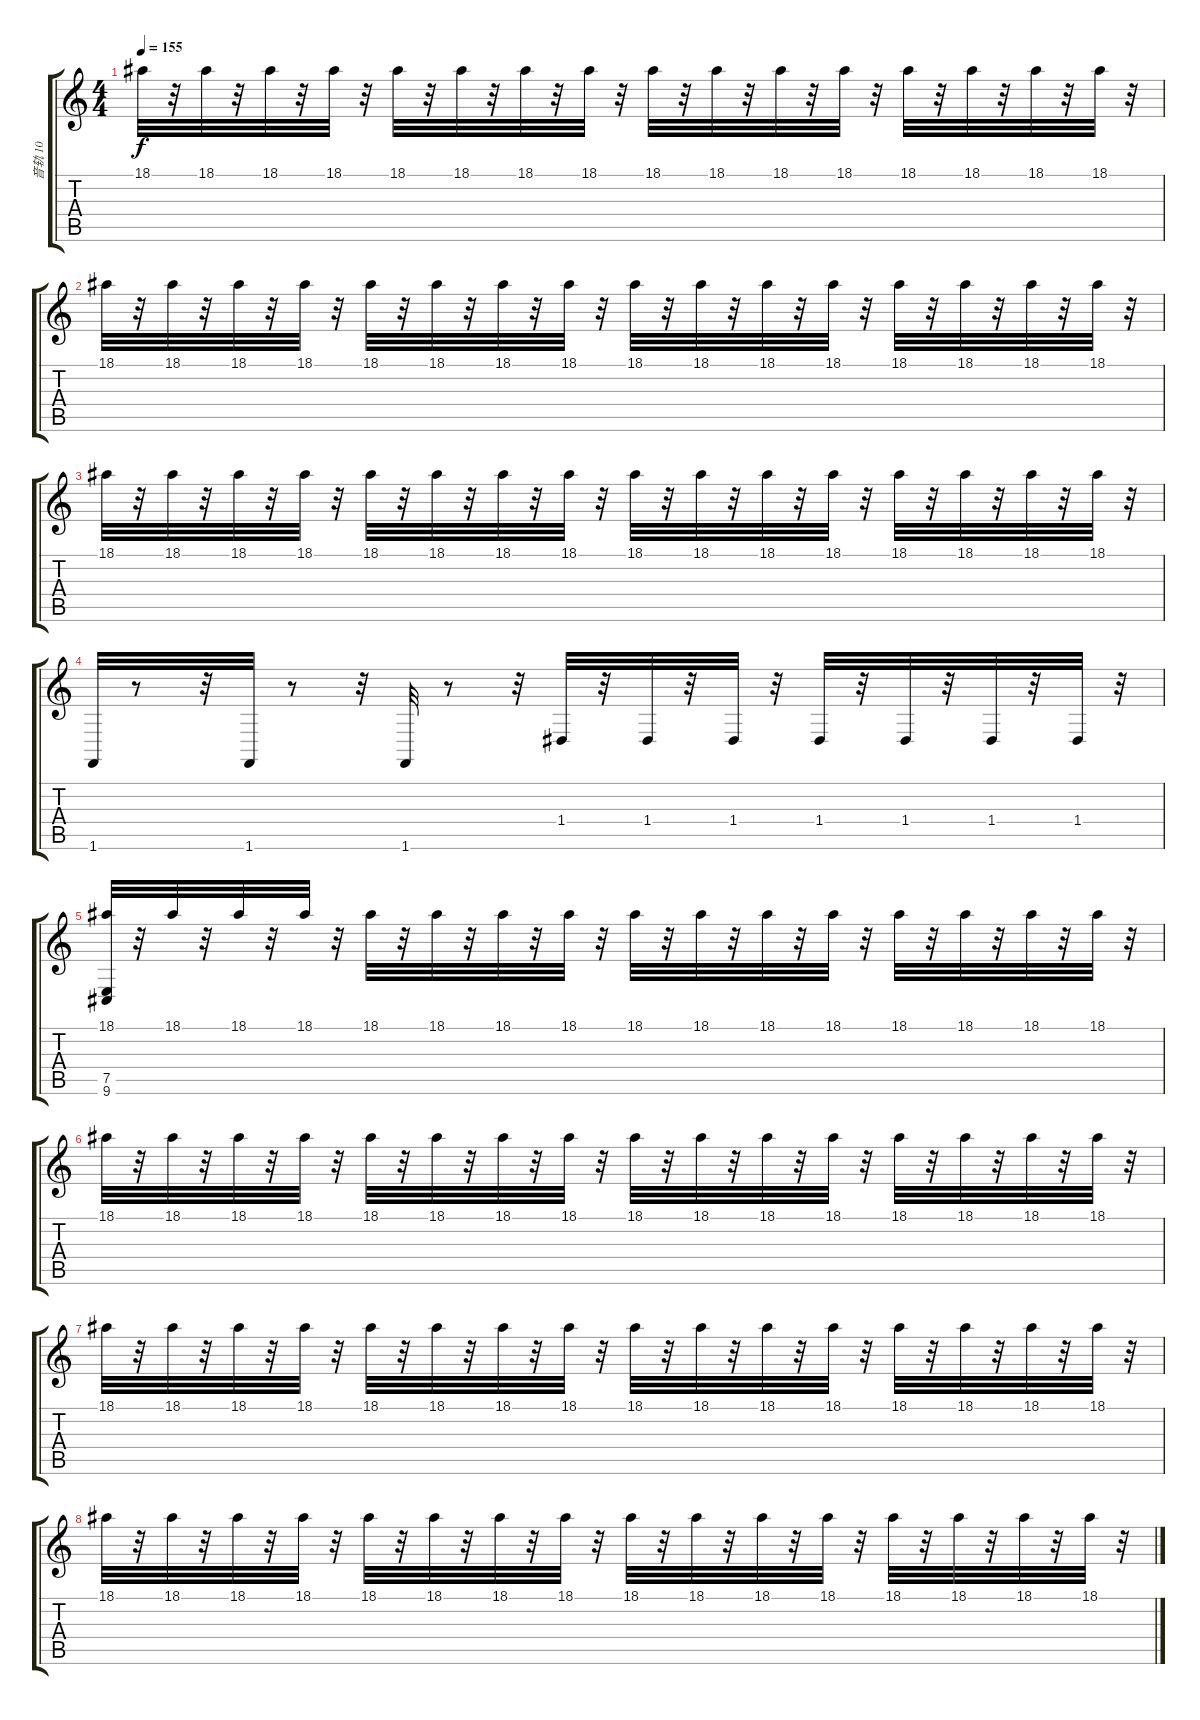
\track ("音轨 10" "音轨 10") {instrument acousticgrandpiano}
\staff {score tabs}
\tuning (E4 B3 G3 D3 A2 E2) {hide}
\ts (4 4)
\tempo 155
\clef g2
\ks c
18.1.32{dy f} r.32 18.1.32 r.32 18.1.32 r.32 18.1.32 r.32 18.1.32 r.32 18.1.32 r.32 18.1.32 r.32 18.1.32 r.32 18.1.32 r.32 18.1.32 r.32 18.1.32 r.32 18.1.32 r.32 18.1.32 r.32 18.1.32 r.32 18.1.32 r.32 18.1.32 r.32 |
18.1.32 r.32 18.1.32 r.32 18.1.32 r.32 18.1.32 r.32 18.1.32 r.32 18.1.32 r.32 18.1.32 r.32 18.1.32 r.32 18.1.32 r.32 18.1.32 r.32 18.1.32 r.32 18.1.32 r.32 18.1.32 r.32 18.1.32 r.32 18.1.32 r.32 18.1.32 r.32 |
18.1.32 r.32 18.1.32 r.32 18.1.32 r.32 18.1.32 r.32 18.1.32 r.32 18.1.32 r.32 18.1.32 r.32 18.1.32 r.32 18.1.32 r.32 18.1.32 r.32 18.1.32 r.32 18.1.32 r.32 18.1.32 r.32 18.1.32 r.32 18.1.32 r.32 18.1.32 r.32 |
1.6.32 r.8 r.32 1.6.32 r.8 r.32 1.6.32 r.8 r.32 1.4.32 r.32 1.4.32 r.32 1.4.32 r.32 1.4.32 r.32 1.4.32 r.32 1.4.32 r.32 1.4.32 r.32 |
(18.1 7.5 9.6).32 r.32 18.1.32 r.32 18.1.32 r.32 18.1.32 r.32 18.1.32 r.32 18.1.32 r.32 18.1.32 r.32 18.1.32 r.32 18.1.32 r.32 18.1.32 r.32 18.1.32 r.32 18.1.32 r.32 18.1.32 r.32 18.1.32 r.32 18.1.32 r.32 18.1.32 r.32 |
18.1.32 r.32 18.1.32 r.32 18.1.32 r.32 18.1.32 r.32 18.1.32 r.32 18.1.32 r.32 18.1.32 r.32 18.1.32 r.32 18.1.32 r.32 18.1.32 r.32 18.1.32 r.32 18.1.32 r.32 18.1.32 r.32 18.1.32 r.32 18.1.32 r.32 18.1.32 r.32 |
18.1.32 r.32 18.1.32 r.32 18.1.32 r.32 18.1.32 r.32 18.1.32 r.32 18.1.32 r.32 18.1.32 r.32 18.1.32 r.32 18.1.32 r.32 18.1.32 r.32 18.1.32 r.32 18.1.32 r.32 18.1.32 r.32 18.1.32 r.32 18.1.32 r.32 18.1.32 r.32 |
18.1.32 r.32 18.1.32 r.32 18.1.32 r.32 18.1.32 r.32 18.1.32 r.32 18.1.32 r.32 18.1.32 r.32 18.1.32 r.32 18.1.32 r.32 18.1.32 r.32 18.1.32 r.32 18.1.32 r.32 18.1.32 r.32 18.1.32 r.32 18.1.32 r.32 18.1.32 r.32
